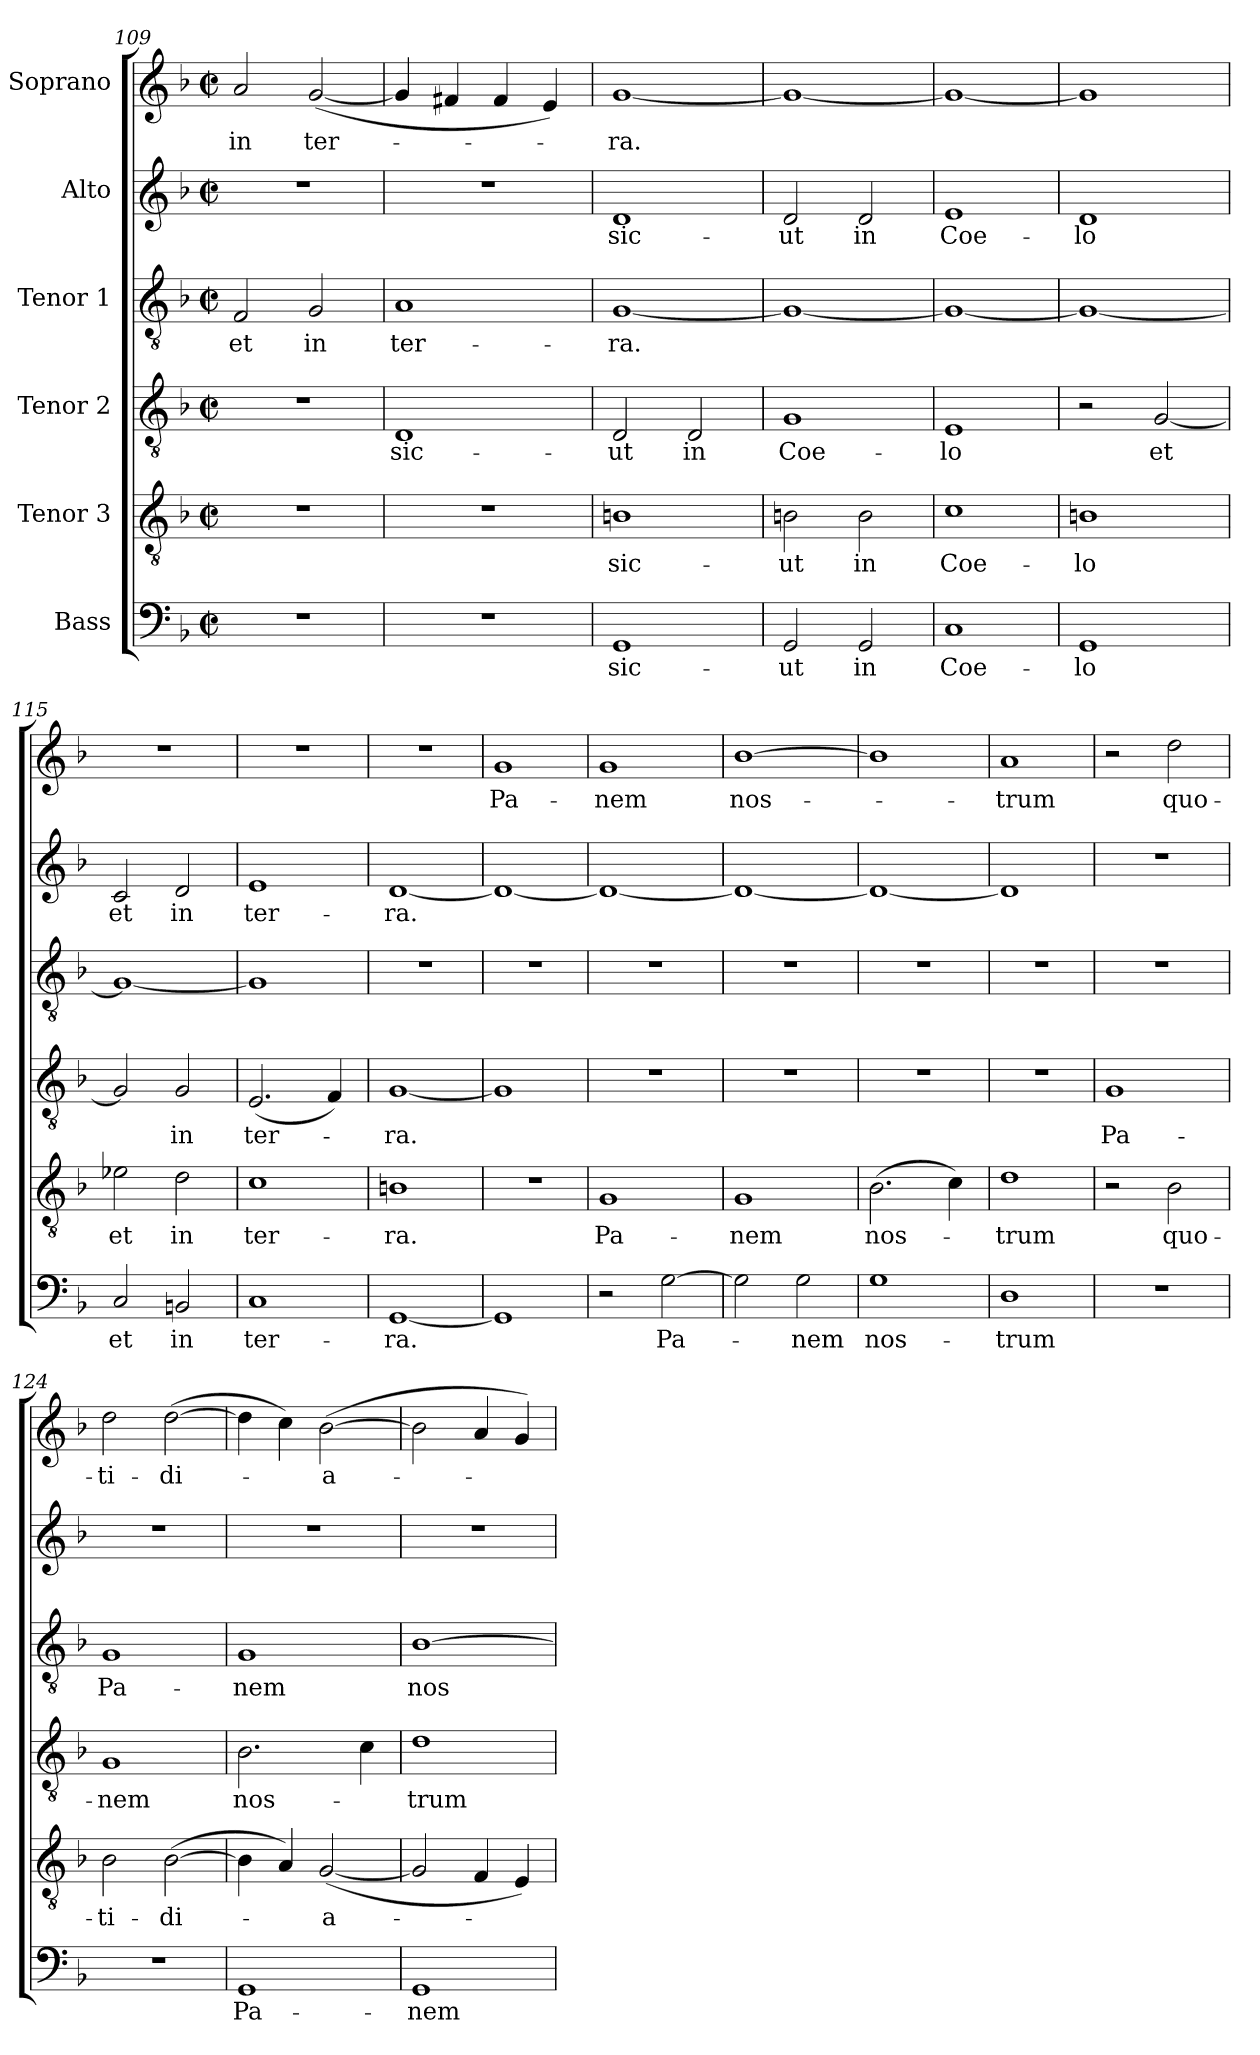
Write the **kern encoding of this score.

**kern	**text	**kern	**text	**kern	**text	**kern	**text	**kern	**text	**kern	**text
*part6	*part6	*part5	*part5	*part4	*part4	*part3	*part3	*part2	*part2	*part1	*part1
*staff6	*staff6	*staff5	*staff5	*staff4	*staff4	*staff3	*staff3	*staff2	*staff2	*staff1	*staff1
*I"Bass	*	*I"Tenor 3	*	*I"Tenor 2	*	*I"Tenor 1	*	*I"Alto	*	*I"Soprano	*
!!LO:LB:g=z
*clefF4	*	*clefGv2	*	*clefGv2	*	*clefGv2	*	*clefG2	*	*clefG2	*
*k[b-]	*	*k[b-]	*	*k[b-]	*	*k[b-]	*	*k[b-]	*	*k[b-]	*
*F:	*	*F:	*	*F:	*	*F:	*	*F:	*	*F:	*
*M2/2	*	*M2/2	*	*M2/2	*	*M2/2	*	*M2/2	*	*M2/2	*
*met(c|)	*	*met(c|)	*	*met(c|)	*	*met(c|)	*	*met(c|)	*	*met(c|)	*
=109	=109	=109	=109	=109	=109	=109	=109	=109	=109	=109	=109
1r	.	1r	.	1r	.	2F/	et	1r	.	2a/	in
.	.	.	.	.	.	2G/	in	.	.	([2g/	ter-
=110	=110	=110	=110	=110	=110	=110	=110	=110	=110	=110	=110
1r	.	1r	.	1D	sic-	1A	ter-	1r	.	4g/]	.
.	.	.	.	.	.	.	.	.	.	4f#X/	.
.	.	.	.	.	.	.	.	.	.	4f#/	.
.	.	.	.	.	.	.	.	.	.	4e/)	.
=111	=111	=111	=111	=111	=111	=111	=111	=111	=111	=111	=111
1GG	sic-	1Bn	sic-	2D/	-ut	[1G	-ra.	1d	sic-	[1g	-ra.
.	.	.	.	2D/	in	.	.	.	.	.	.
=112	=112	=112	=112	=112	=112	=112	=112	=112	=112	=112	=112
2GG/	-ut	2Bn\	-ut	1G	Coe-	1G_	.	2d/	-ut	1g_	.
2GG/	in	2B\	in	.	.	.	.	2d/	in	.	.
=113	=113	=113	=113	=113	=113	=113	=113	=113	=113	=113	=113
1C	Coe-	1c	Coe-	1E	-lo	1G_	.	1e	Coe-	1g_	.
=114	=114	=114	=114	=114	=114	=114	=114	=114	=114	=114	=114
1GG	-lo	1Bn	-lo	2r	.	1G_	.	1d	-lo	1g]	.
.	.	.	.	[2G/	et	.	.	.	.	.	.
=115	=115	=115	=115	=115	=115	=115	=115	=115	=115	=115	=115
2C/	et	2e-X\	et	2G/]	.	1G_	.	2c/	et	1r	.
2BBn/	in	2d\	in	2G/	in	.	.	2d/	in	.	.
=116	=116	=116	=116	=116	=116	=116	=116	=116	=116	=116	=116
1C	ter-	1c	ter-	(2.E/	ter-	1G]	.	1e	ter-	1r	.
.	.	.	.	4F/)	.	.	.	.	.	.	.
=117	=117	=117	=117	=117	=117	=117	=117	=117	=117	=117	=117
[1GG	-ra.	1Bn	-ra.	[1G	-ra.	1r	.	[1d	-ra.	1r	.
!!LO:PB:g=z
=118	=118	=118	=118	=118	=118	=118	=118	=118	=118	=118	=118
1GG]	.	1r	.	1G]	.	1r	.	1d_	.	1g	Pa-
=119	=119	=119	=119	=119	=119	=119	=119	=119	=119	=119	=119
2r	.	1G	Pa-	1r	.	1r	.	1d_	.	1g	-nem
[2G\	Pa-	.	.	.	.	.	.	.	.	.	.
=120	=120	=120	=120	=120	=120	=120	=120	=120	=120	=120	=120
2G\]	.	1G	-nem	1r	.	1r	.	1d_	.	[1b-	nos-
2G\	-nem	.	.	.	.	.	.	.	.	.	.
=121	=121	=121	=121	=121	=121	=121	=121	=121	=121	=121	=121
1G	nos-	(2.B-\	nos-	1r	.	1r	.	1d_	.	1b-]	.
.	.	4c\)	.	.	.	.	.	.	.	.	.
=122	=122	=122	=122	=122	=122	=122	=122	=122	=122	=122	=122
1D	-trum	1d	-trum	1r	.	1r	.	1d]	.	1a	-trum
=123	=123	=123	=123	=123	=123	=123	=123	=123	=123	=123	=123
1r	.	2r	.	1G	-Pa-	1r	.	1r	.	2r	.
.	.	2B-\	quo-	.	.	.	.	.	.	2dd\	quo-
=124	=124	=124	=124	=124	=124	=124	=124	=124	=124	=124	=124
1r	.	2B-\	-ti-	1G	nem	1G	Pa-	1r	.	2dd\	-ti-
.	.	([2B-\	-di-	.	.	.	.	.	.	([2dd\	-di-
=125	=125	=125	=125	=125	=125	=125	=125	=125	=125	=125	=125
1GG	Pa-	4B-\]	.	2.B-\	nos-	1G	-nem	1r	.	4dd\]	.
.	.	4A/)	.	.	.	.	.	.	.	4cc\)	.
.	.	([2G/	-a-	.	.	.	.	.	.	([2b-\	-a-
.	.	.	.	4c\	.	.	.	.	.	.	.
=126	=126	=126	=126	=126	=126	=126	=126	=126	=126	=126	=126
1GG	-nem	2G/]	.	1d	-trum	[1B-	nos-	1r	.	2b-\]	.
.	.	4F/	.	.	.	.	.	.	.	4a/	.
.	.	4E/)	.	.	.	.	.	.	.	4g/)	.
=	=	=	=	=	=	=	=	=	=	=	=
*-	*-	*-	*-	*-	*-	*-	*-	*-	*-	*-	*-
